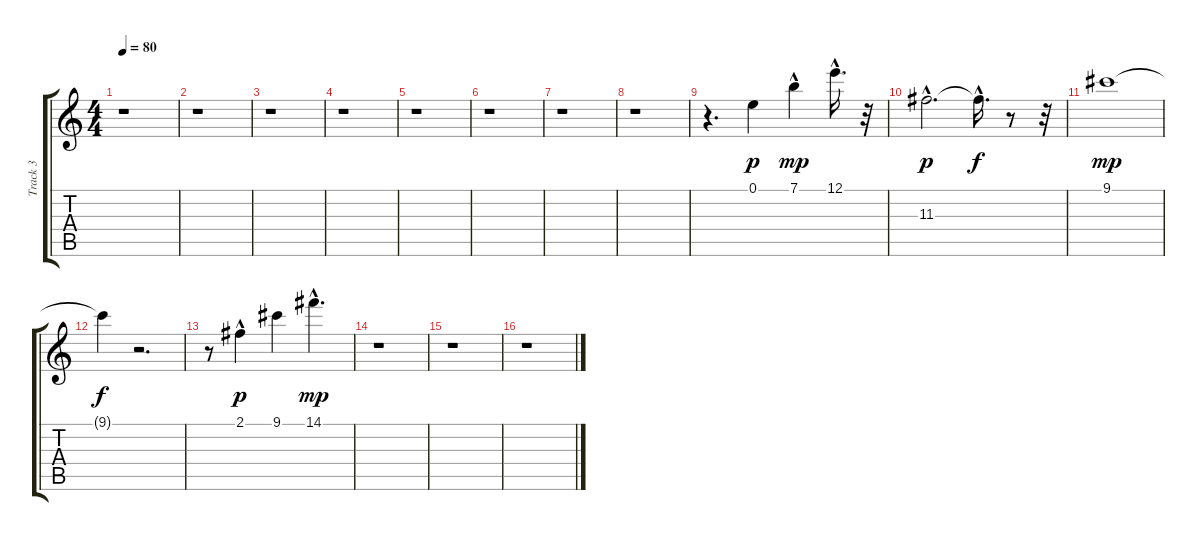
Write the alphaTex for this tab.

\track ("Track 3" "Track 3") {instrument acousticguitarnylon}
\staff {score tabs}
\tuning (E4 B3 G3 D3 A2 E2) {hide}
\ts (4 4)
\tempo 80
\clef g2
\ks c
r.1{dy f} |
r.1 |
r.1 |
r.1 |
r.1 |
r.1 |
r.1 |
r.1 |
r.4{d} 0.1.4{dy p} 7.1{hac}.4{dy mp} 12.1{hac}.16{d} r.32 |
11.3{hac}.2{d dy p} 11.3{hac t}.16{d dy f} r.8 r.32 |
9.1.1{dy mp} |
9.1{t}.4{dy f} r.2{d} |
r.8 2.1{hac}.4{dy p} 9.1.4 14.1{hac}.4{d dy mp} |
r.1 |
r.1 |
r.1
